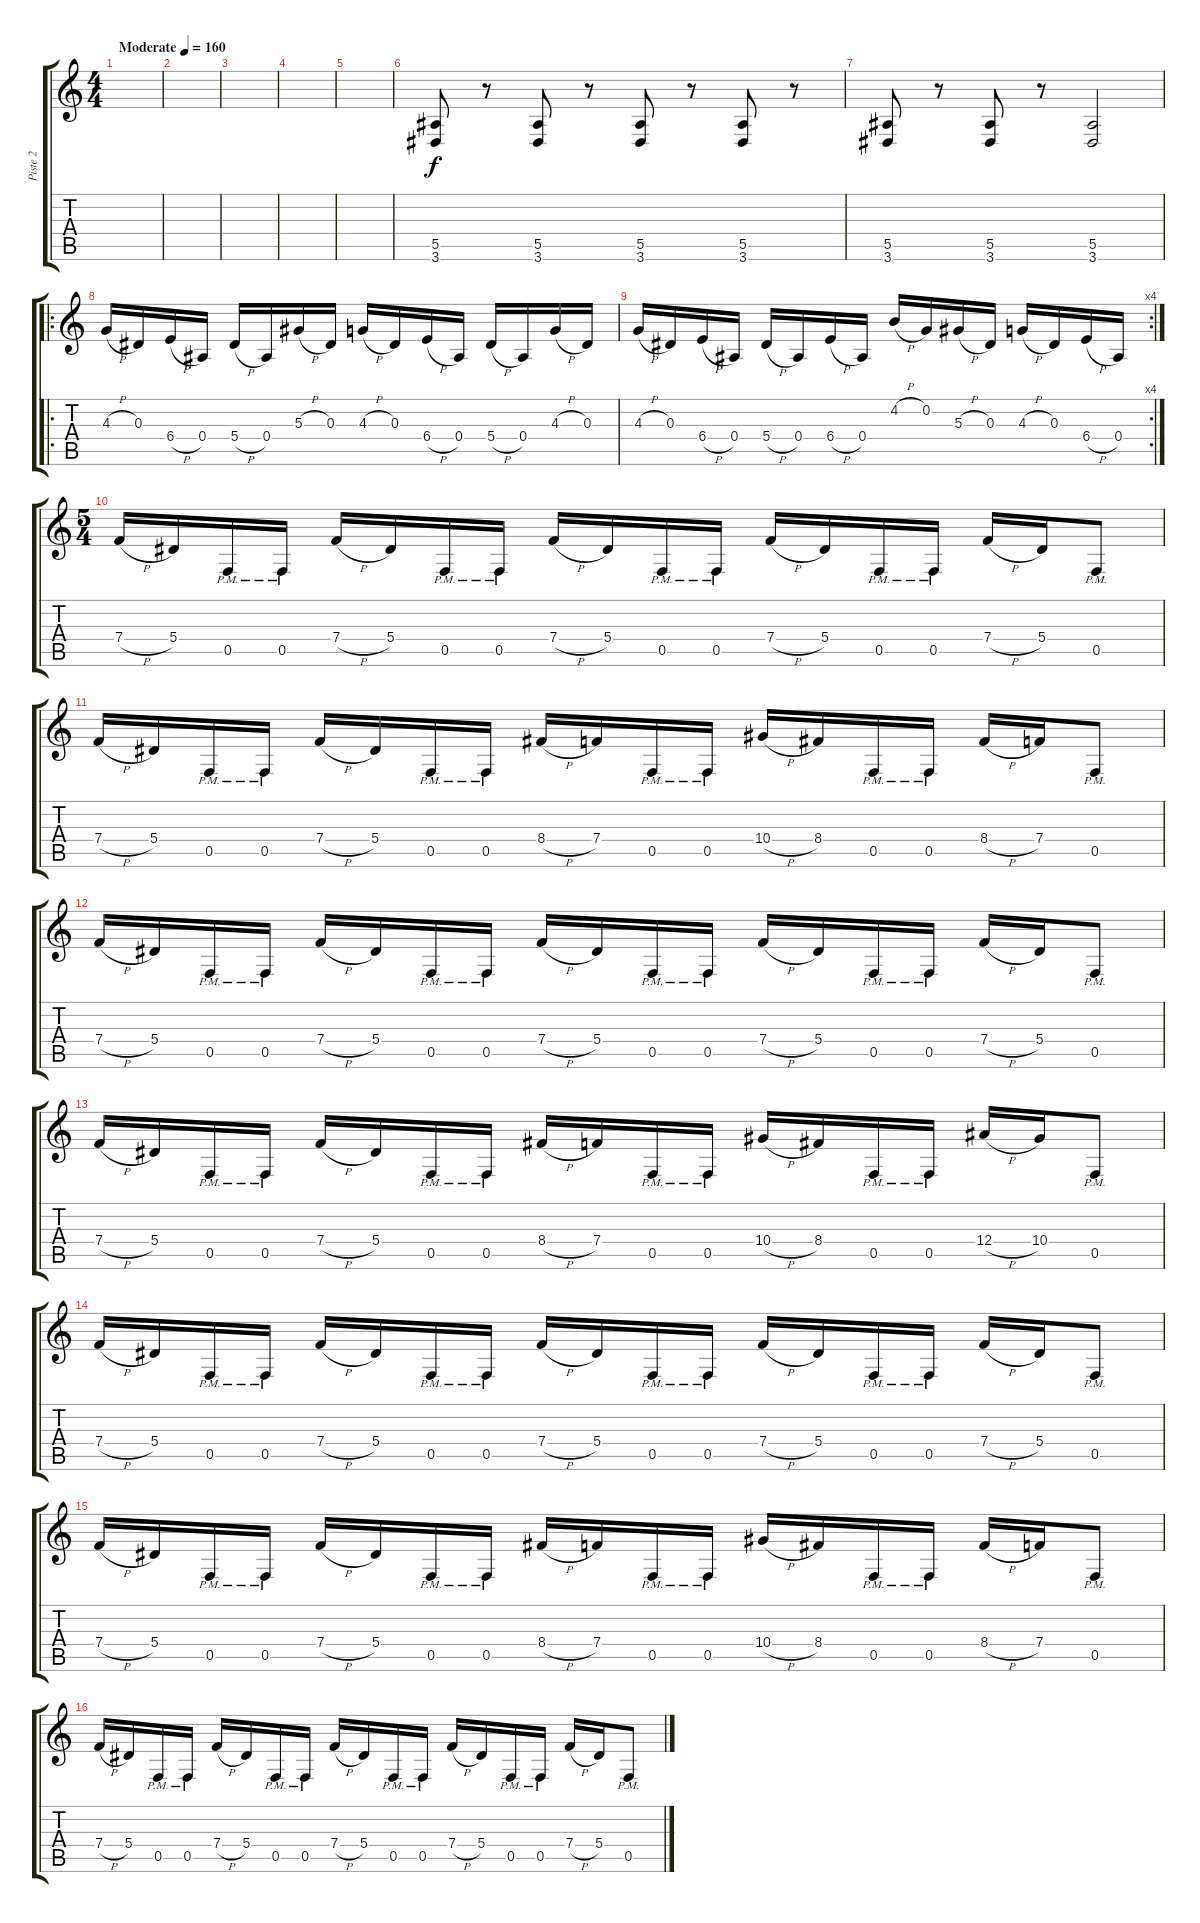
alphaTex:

\track ("Piste 2" "Piste 2") {instrument distortionguitar}
\staff {score tabs}
\tuning (C4 G3 Eb3 Bb2 F2 C2) {hide}
\ts (4 4)
\tempo (160 "Moderate")
\clef g2
\ks c
|
|
|
|
|
(5.5 3.6).8 r.8 (5.5 3.6).8 r.8 (5.5 3.6).8 r.8 (5.5 3.6).8 r.8 |
(5.5 3.6).8 r.8 (5.5 3.6).8 r.8 (5.5 3.6).2 |
\ro
4.3{h}.16 0.3.16 6.4{h}.16 0.4.16 5.4{h}.16 0.4.16 5.3{h}.16 0.3.16 4.3{h}.16 0.3.16 6.4{h}.16 0.4.16 5.4{h}.16 0.4.16 4.3{h}.16 0.3.16 |
\rc 4
4.3{h}.16 0.3.16 6.4{h}.16 0.4.16 5.4{h}.16 0.4.16 6.4{h}.16 0.4.16 4.2{h}.16 0.2.16 5.3{h}.16 0.3.16 4.3{h}.16 0.3.16 6.4{h}.16 0.4.16 |
\ts (5 4)
7.4{h}.16 5.4.16 0.5{pm}.16 0.5{pm}.16 7.4{h}.16 5.4.16 0.5{pm}.16 0.5{pm}.16 7.4{h}.16 5.4.16 0.5{pm}.16 0.5{pm}.16 7.4{h}.16 5.4.16 0.5{pm}.16 0.5{pm}.16 7.4{h}.16 5.4.16 0.5{pm}.8 |
7.4{h}.16 5.4.16 0.5{pm}.16 0.5{pm}.16 7.4{h}.16 5.4.16 0.5{pm}.16 0.5{pm}.16 8.4{h}.16 7.4.16 0.5{pm}.16 0.5{pm}.16 10.4{h}.16 8.4.16 0.5{pm}.16 0.5{pm}.16 8.4{h}.16 7.4.16 0.5{pm}.8 |
7.4{h}.16 5.4.16 0.5{pm}.16 0.5{pm}.16 7.4{h}.16 5.4.16 0.5{pm}.16 0.5{pm}.16 7.4{h}.16 5.4.16 0.5{pm}.16 0.5{pm}.16 7.4{h}.16 5.4.16 0.5{pm}.16 0.5{pm}.16 7.4{h}.16 5.4.16 0.5{pm}.8 |
7.4{h}.16 5.4.16 0.5{pm}.16 0.5{pm}.16 7.4{h}.16 5.4.16 0.5{pm}.16 0.5{pm}.16 8.4{h}.16 7.4.16 0.5{pm}.16 0.5{pm}.16 10.4{h}.16 8.4.16 0.5{pm}.16 0.5{pm}.16 12.4{h}.16 10.4.16 0.5{pm}.8 |
7.4{h}.16 5.4.16 0.5{pm}.16 0.5{pm}.16 7.4{h}.16 5.4.16 0.5{pm}.16 0.5{pm}.16 7.4{h}.16 5.4.16 0.5{pm}.16 0.5{pm}.16 7.4{h}.16 5.4.16 0.5{pm}.16 0.5{pm}.16 7.4{h}.16 5.4.16 0.5{pm}.8 |
7.4{h}.16 5.4.16 0.5{pm}.16 0.5{pm}.16 7.4{h}.16 5.4.16 0.5{pm}.16 0.5{pm}.16 8.4{h}.16 7.4.16 0.5{pm}.16 0.5{pm}.16 10.4{h}.16 8.4.16 0.5{pm}.16 0.5{pm}.16 8.4{h}.16 7.4.16 0.5{pm}.8 |
7.4{h}.16 5.4.16 0.5{pm}.16 0.5{pm}.16 7.4{h}.16 5.4.16 0.5{pm}.16 0.5{pm}.16 7.4{h}.16 5.4.16 0.5{pm}.16 0.5{pm}.16 7.4{h}.16 5.4.16 0.5{pm}.16 0.5{pm}.16 7.4{h}.16 5.4.16 0.5{pm}.8
